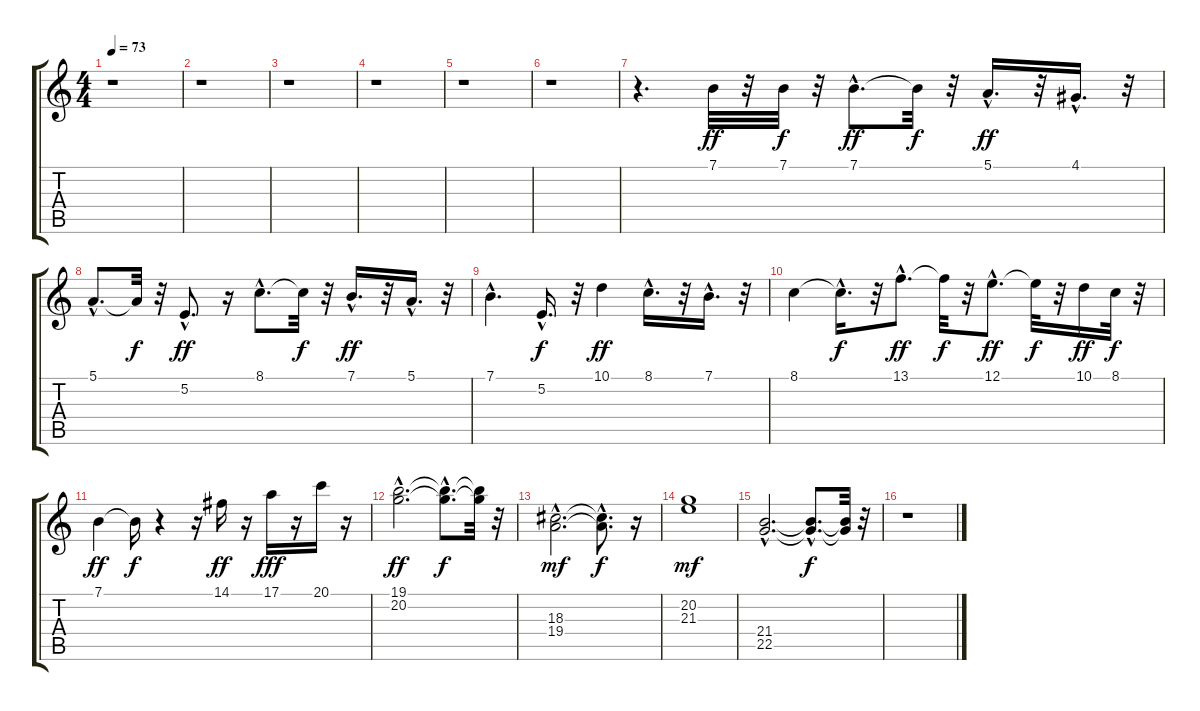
\track "" {instrument trumpet}
\staff {score tabs}
\tuning (E4 B3 G3 D3 A2 E2) {hide}
\ts (4 4)
\tempo 73
\clef g2
\ks c
r.1{dy ff} |
r.1 |
r.1 |
r.1 |
r.1 |
r.1 |
r.4{d} 7.1.32 r.32 7.1.32{dy f} r.32 7.1{hac}.8{d dy ff} 7.1{t}.32{dy f} r.32 5.1{hac}.16{d dy ff} r.32 4.1{hac}.16{d} r.32 |
5.1{hac}.8{d} 5.1{t}.32{dy f} r.32 5.2{hac}.8{d dy ff} r.16 8.1{hac}.8{d} 8.1{t}.32{dy f} r.32 7.1{hac}.16{d dy ff} r.32 5.1{hac}.16{d} r.32 |
7.1{hac}.4{d} 5.2{hac}.16{d dy f} r.32 10.1.4{dy ff} 8.1{hac}.16{d} r.32 7.1{hac}.16{d} r.32 |
8.1.4 8.1{hac t}.16{d dy f} r.32 13.1{hac}.8{d dy ff} 13.1{t}.32{dy f} r.32 12.1{hac}.8{d dy ff} 12.1{t}.32{dy f} r.32 10.1.16{dy ff} 8.1.32{dy f} r.32 |
7.1.4{dy ff} 7.1{t}.16{dy f} r.4 r.16 14.1.16{dy ff} r.16 17.1.16{dy fff} r.16 20.1.16 r.16 |
(19.1{hac} 20.2{hac}).2{d dy ff} (19.1{hac t} 20.2{hac t}).8{d dy f} (19.1{t} 20.2{t}).32 r.32 |
(18.3{hac} 19.4{hac}).2{d dy mf} (18.3{hac t} 19.4{hac t}).8{d dy f} r.16 |
(20.2 21.3).1{dy mf} |
(21.4{hac} 22.5{hac}).2{d} (21.4{hac t} 22.5{hac t}).8{d dy f} (21.4{t} 22.5{t}).32 r.32 |
r.1
